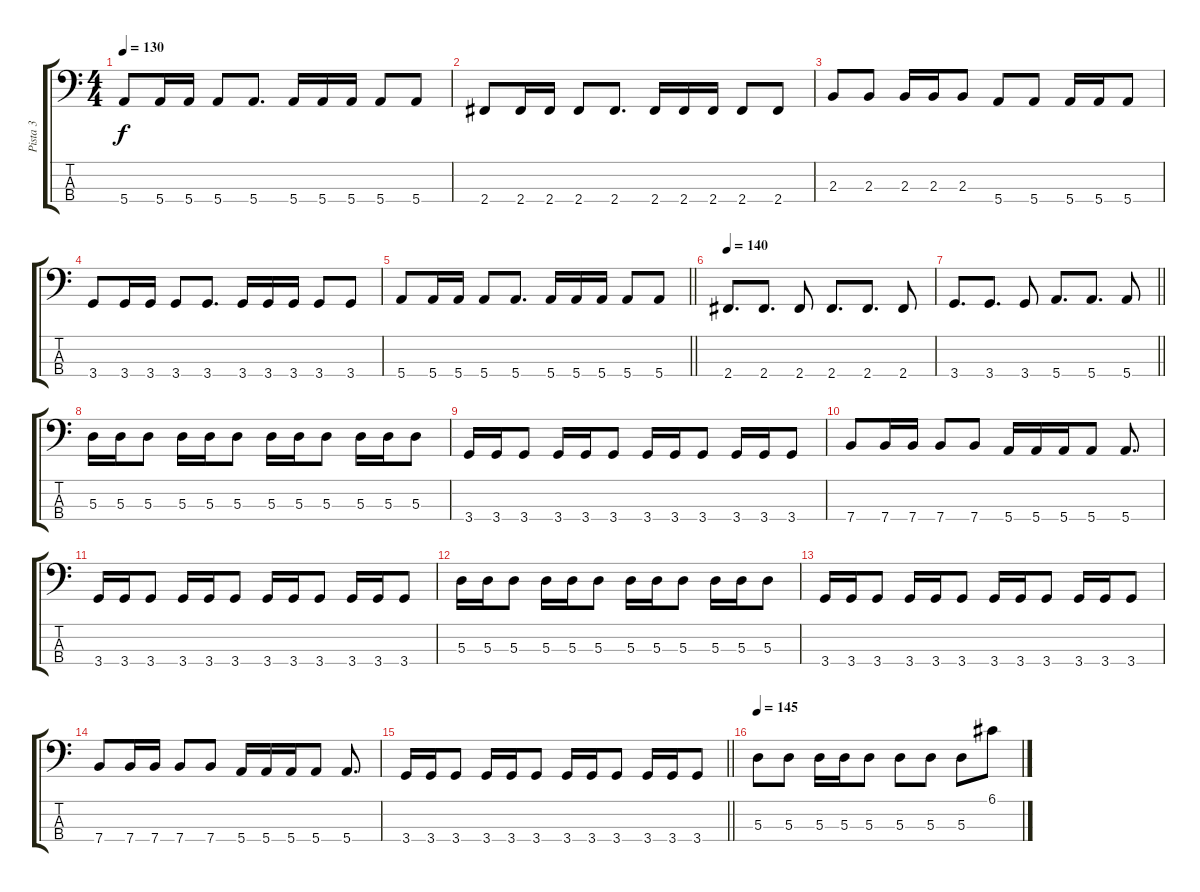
\track ("Pista 3" "Pista 3") {instrument electricbassfinger}
\staff {score tabs}
\tuning (G2 D2 A1 E1) {hide}
\ts (4 4)
\tempo 130
\clef f4
\ks c
5.4.8{dy f} 5.4.16 5.4.16 5.4.8 5.4.8{d} 5.4.16 5.4.16 5.4.16 5.4.8 5.4.8 |
2.4.8 2.4.16 2.4.16 2.4.8 2.4.8{d} 2.4.16 2.4.16 2.4.16 2.4.8 2.4.8 |
2.3.8 2.3.8 2.3.16 2.3.16 2.3.8 5.4.8 5.4.8 5.4.16 5.4.16 5.4.8 |
3.4.8 3.4.16 3.4.16 3.4.8 3.4.8{d} 3.4.16 3.4.16 3.4.16 3.4.8 3.4.8 |
\barLineRight lightlight
5.4.8 5.4.16 5.4.16 5.4.8 5.4.8{d} 5.4.16 5.4.16 5.4.16 5.4.8 5.4.8 |
\tempo 140
2.4.8{d} 2.4.8{d} 2.4.8 2.4.8{d} 2.4.8{d} 2.4.8 |
\barLineRight lightlight
3.4.8{d} 3.4.8{d} 3.4.8 5.4.8{d} 5.4.8{d} 5.4.8 |
5.3.16 5.3.16 5.3.8 5.3.16 5.3.16 5.3.8 5.3.16 5.3.16 5.3.8 5.3.16 5.3.16 5.3.8 |
3.4.16 3.4.16 3.4.8 3.4.16 3.4.16 3.4.8 3.4.16 3.4.16 3.4.8 3.4.16 3.4.16 3.4.8 |
7.4.8 7.4.16 7.4.16 7.4.8 7.4.8 5.4.16 5.4.16 5.4.16 5.4.8 5.4.8{d} |
3.4.16 3.4.16 3.4.8 3.4.16 3.4.16 3.4.8 3.4.16 3.4.16 3.4.8 3.4.16 3.4.16 3.4.8 |
5.3.16 5.3.16 5.3.8 5.3.16 5.3.16 5.3.8 5.3.16 5.3.16 5.3.8 5.3.16 5.3.16 5.3.8 |
3.4.16 3.4.16 3.4.8 3.4.16 3.4.16 3.4.8 3.4.16 3.4.16 3.4.8 3.4.16 3.4.16 3.4.8 |
7.4.8 7.4.16 7.4.16 7.4.8 7.4.8 5.4.16 5.4.16 5.4.16 5.4.8 5.4.8{d} |
\barLineRight lightlight
3.4.16 3.4.16 3.4.8 3.4.16 3.4.16 3.4.8 3.4.16 3.4.16 3.4.8 3.4.16 3.4.16 3.4.8 |
\tempo 145
5.3.8 5.3.8 5.3.16 5.3.16 5.3.8 5.3.8 5.3.8 5.3.8 6.1.8
